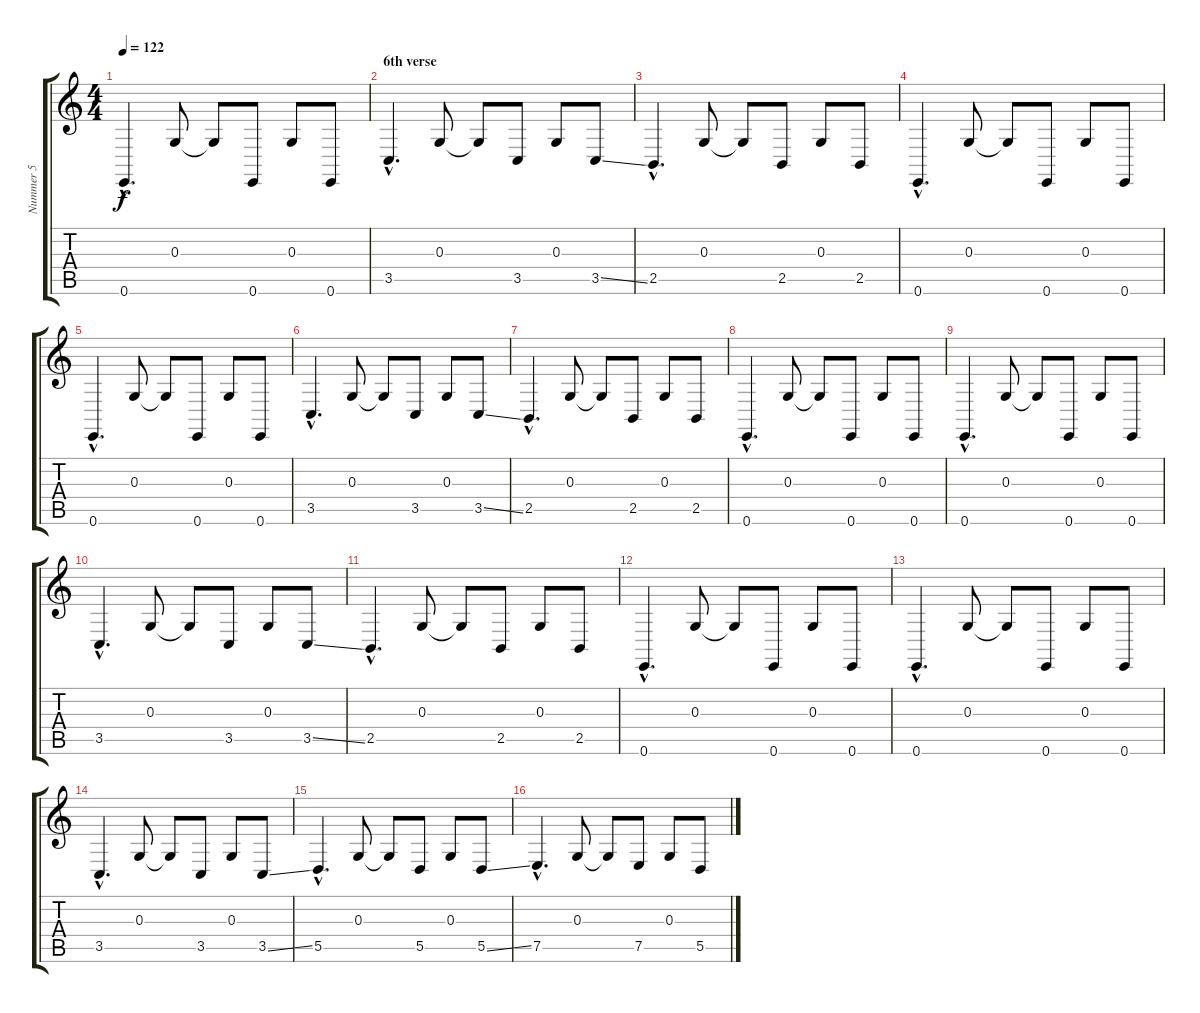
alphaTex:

\track ("Nummer 5" "Nummer 5") {instrument tuba}
\staff {score tabs}
\tuning (E4 B3 G3 D3 A2 E2) {hide}
\ts (4 4)
\tempo 122
\clef g2
\ks c
0.6{hac}.4{d dy f} 0.3.8 0.3{t}.8 0.6.8 0.3.8 0.6.8 |
\section ("" "6th verse")
3.5{hac}.4{d} 0.3.8 0.3{t}.8 3.5.8 0.3.8 3.5{ss}.8 |
2.5{hac}.4{d} 0.3.8 0.3{t}.8 2.5.8 0.3.8 2.5.8 |
0.6{hac}.4{d} 0.3.8 0.3{t}.8 0.6.8 0.3.8 0.6.8 |
0.6{hac}.4{d} 0.3.8 0.3{t}.8 0.6.8 0.3.8 0.6.8 |
3.5{hac}.4{d} 0.3.8 0.3{t}.8 3.5.8 0.3.8 3.5{ss}.8 |
2.5{hac}.4{d} 0.3.8 0.3{t}.8 2.5.8 0.3.8 2.5.8 |
0.6{hac}.4{d} 0.3.8 0.3{t}.8 0.6.8 0.3.8 0.6.8 |
0.6{hac}.4{d} 0.3.8 0.3{t}.8 0.6.8 0.3.8 0.6.8 |
3.5{hac}.4{d} 0.3.8 0.3{t}.8 3.5.8 0.3.8 3.5{ss}.8 |
2.5{hac}.4{d} 0.3.8 0.3{t}.8 2.5.8 0.3.8 2.5.8 |
0.6{hac}.4{d} 0.3.8 0.3{t}.8 0.6.8 0.3.8 0.6.8 |
0.6{hac}.4{d} 0.3.8 0.3{t}.8 0.6.8 0.3.8 0.6.8 |
3.5{hac}.4{d} 0.3.8 0.3{t}.8 3.5.8 0.3.8 3.5{ss}.8 |
5.5{hac}.4{d} 0.3.8 0.3{t}.8 5.5.8 0.3.8 5.5{ss}.8 |
7.5{hac}.4{d} 0.3.8 0.3{t}.8 7.5.8 0.3.8 5.5.8
